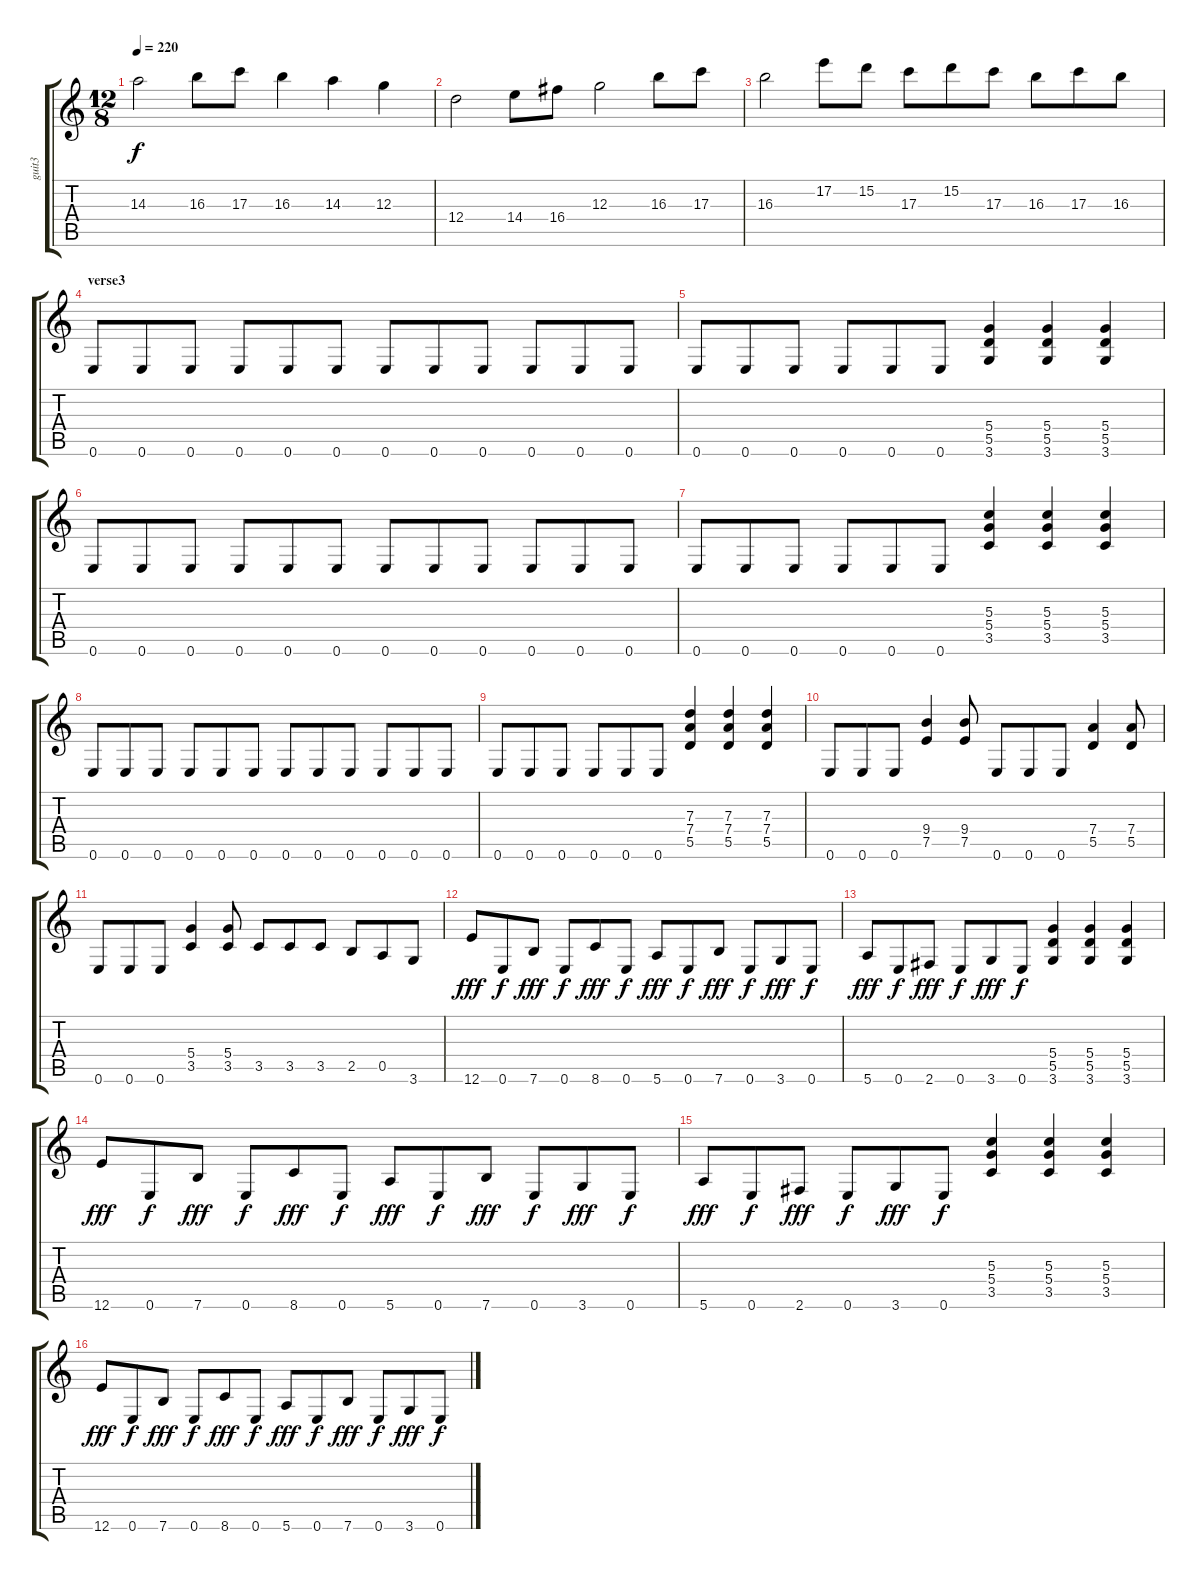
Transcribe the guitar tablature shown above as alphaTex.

\track ("guit3" "guit3") {instrument distortionguitar}
\staff {score tabs}
\tuning (E4 B3 G3 D3 A2 E2) {hide}
\ts (12 8)
\tempo 220
\clef g2
\ks c
14.3.2{dy f} 16.3.8 17.3.8 16.3.4 14.3.4 12.3.4 |
12.4.2 14.4.8 16.4.8 12.3.2 16.3.8 17.3.8 |
16.3.2 17.2.8 15.2.8 17.3.8 15.2.8 17.3.8 16.3.8 17.3.8 16.3.8 |
\section ("" "verse3")
0.6.8 0.6.8 0.6.8 0.6.8 0.6.8 0.6.8 0.6.8 0.6.8 0.6.8 0.6.8 0.6.8 0.6.8 |
0.6.8 0.6.8 0.6.8 0.6.8 0.6.8 0.6.8 (5.4 5.5 3.6).4 (5.4 5.5 3.6).4 (5.4 5.5 3.6).4 |
0.6.8 0.6.8 0.6.8 0.6.8 0.6.8 0.6.8 0.6.8 0.6.8 0.6.8 0.6.8 0.6.8 0.6.8 |
0.6.8 0.6.8 0.6.8 0.6.8 0.6.8 0.6.8 (5.3 5.4 3.5).4 (5.3 5.4 3.5).4 (5.3 5.4 3.5).4 |
0.6.8 0.6.8 0.6.8 0.6.8 0.6.8 0.6.8 0.6.8 0.6.8 0.6.8 0.6.8 0.6.8 0.6.8 |
0.6.8 0.6.8 0.6.8 0.6.8 0.6.8 0.6.8 (7.3 7.4 5.5).4 (7.3 7.4 5.5).4 (7.3 7.4 5.5).4 |
0.6.8 0.6.8 0.6.8 (9.4 7.5).4 (9.4 7.5).8 0.6.8 0.6.8 0.6.8 (7.4 5.5).4 (7.4 5.5).8 |
0.6.8 0.6.8 0.6.8 (5.4 3.5).4 (5.4 3.5).8 3.5.8 3.5.8 3.5.8 2.5.8 0.5.8 3.6.8 |
12.6.8{dy fff} 0.6.8{dy f} 7.6.8{dy fff} 0.6.8{dy f} 8.6.8{dy fff} 0.6.8{dy f} 5.6.8{dy fff} 0.6.8{dy f} 7.6.8{dy fff} 0.6.8{dy f} 3.6.8{dy fff} 0.6.8{dy f} |
5.6.8{dy fff} 0.6.8{dy f} 2.6.8{dy fff} 0.6.8{dy f} 3.6.8{dy fff} 0.6.8{dy f} (5.4 5.5 3.6).4 (5.4 5.5 3.6).4 (5.4 5.5 3.6).4 |
12.6.8{dy fff} 0.6.8{dy f} 7.6.8{dy fff} 0.6.8{dy f} 8.6.8{dy fff} 0.6.8{dy f} 5.6.8{dy fff} 0.6.8{dy f} 7.6.8{dy fff} 0.6.8{dy f} 3.6.8{dy fff} 0.6.8{dy f} |
5.6.8{dy fff} 0.6.8{dy f} 2.6.8{dy fff} 0.6.8{dy f} 3.6.8{dy fff} 0.6.8{dy f} (5.3 5.4 3.5).4 (5.3 5.4 3.5).4 (5.3 5.4 3.5).4 |
12.6.8{dy fff} 0.6.8{dy f} 7.6.8{dy fff} 0.6.8{dy f} 8.6.8{dy fff} 0.6.8{dy f} 5.6.8{dy fff} 0.6.8{dy f} 7.6.8{dy fff} 0.6.8{dy f} 3.6.8{dy fff} 0.6.8{dy f}
